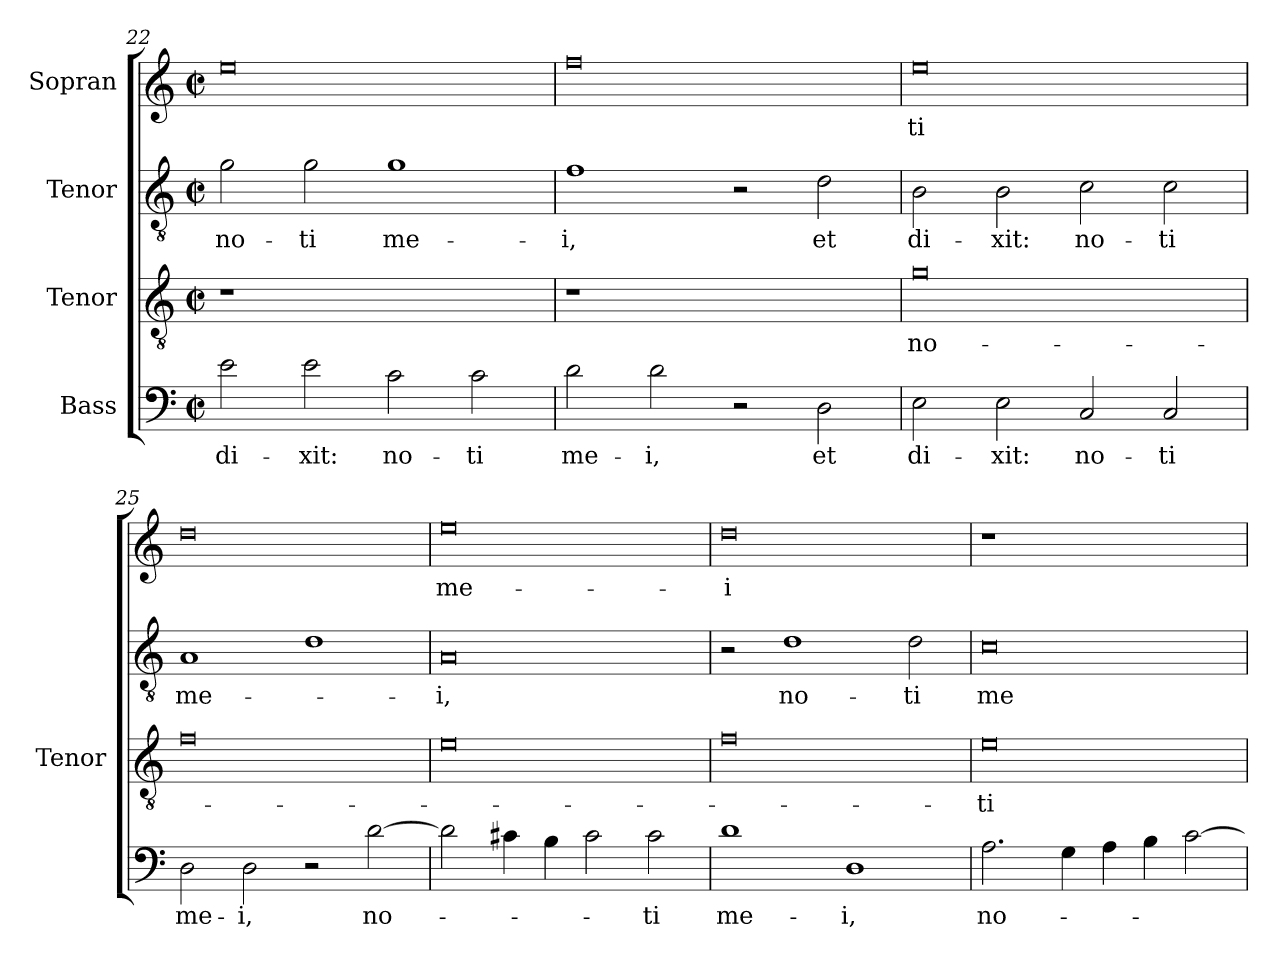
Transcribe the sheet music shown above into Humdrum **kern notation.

**kern	**text	**kern	**text	**kern	**text	**kern	**text
*part4	*part4	*part3	*part3	*part2	*part2	*part1	*part1
*staff4	*staff4	*staff3	*staff3	*staff2	*staff2	*staff1	*staff1
*I"Bass	*	*I"Tenor	*	*I"Tenor	*	*I"Sopran	*
*	*	*I'Tenor	*	*	*	*	*
*clefF4	*	*clefGv2	*	*clefGv2	*	*clefG2	*
*	*	*ITrd7c12	*	*ITrd7c12	*	*	*
*k[]	*	*k[]	*	*k[]	*	*k[]	*
*M2/2	*	*M2/2	*	*M2/2	*	*M2/2	*
*met(c|)	*	*met(c|)	*	*met(c|)	*	*met(c|)	*
=22	=22	=22	=22	=22	=22	=22	=22
!	!LO:LY:b:color=#000000	!LO:N:vis=1	!	!	!	!	!
!	!	!	!	!	!LO:LY:b:color=#000000	!	!
2ei\	di-	1r	.	2Gi\	no-	0eei	.
!	!LO:LY:b:color=#000000	!	!	!	!	!	!
!	!	!	!	!	!LO:LY:b:color=#000000	!	!
2ei\	-xit:	.	.	2Gi\	-ti	.	.
!	!LO:LY:b:color=#000000	!	!	!	!	!	!
!	!	!	!	!	!LO:LY:b:color=#000000	!	!
2ci\	no-	1ryy	.	1Gi	me-	.	.
!	!LO:LY:b:color=#000000	!	!	!	!	!	!
2ci\	-ti	.	.	.	.	.	.
=23	=23	=23	=23	=23	=23	=23	=23
!	!LO:LY:b:color=#000000	!LO:N:vis=1	!	!	!	!	!
!	!	!	!	!	!LO:LY:b:color=#000000	!	!
2di\	me-	1r	.	1Fi	-i,	0ffi	.
!	!LO:LY:b:color=#000000	!	!	!	!	!	!
2di\	-i,	.	.	.	.	.	.
2r	.	1ryy	.	2r	.	.	.
!	!LO:LY:b:color=#000000	!	!	!	!	!	!
!	!	!	!	!	!LO:LY:b:color=#000000	!	!
2Di\	et	.	.	2Di\	et	.	.
=24	=24	=24	=24	=24	=24	=24	=24
!	!LO:LY:b:color=#000000	!	!	!	!	!	!
!	!	!	!LO:LY:b:color=#000000	!	!	!	!
!	!	!	!	!	!LO:LY:b:color=#000000	!	!
!	!	!	!	!	!	!	!LO:LY:b:color=#000000
2Ei\	di-	0Gi	no-	2BBi\	di-	0eei	-ti
!	!LO:LY:b:color=#000000	!	!	!	!	!	!
!	!	!	!	!	!LO:LY:b:color=#000000	!	!
2Ei\	-xit:	.	.	2BBi\	-xit:	.	.
!	!LO:LY:b:color=#000000	!	!	!	!	!	!
!	!	!	!	!	!LO:LY:b:color=#000000	!	!
2Ci/	no-	.	.	2Ci\	no-	.	.
!	!LO:LY:b:color=#000000	!	!	!	!	!	!
!	!	!	!	!	!LO:LY:b:color=#000000	!	!
2Ci/	-ti	.	.	2Ci\	-ti	.	.
=25	=25	=25	=25	=25	=25	=25	=25
!	!LO:LY:b:color=#000000	!	!	!	!	!	!
!	!	!	!	!	!LO:LY:b:color=#000000	!	!
2Di\	me-	0Fi	.	1AAi	me-	0ddi	.
!	!LO:LY:b:color=#000000	!	!	!	!	!	!
2Di\	-i,	.	.	.	.	.	.
2r	.	.	.	1Di	.	.	.
!	!LO:LY:b:color=#000000	!	!	!	!	!	!
[>2di\	no-	.	.	.	.	.	.
=26	=26	=26	=26	=26	=26	=26	=26
!	!	!	!	!	!LO:LY:b:color=#000000	!	!
!	!	!	!	!	!	!	!LO:LY:b:color=#000000
2di\]	.	0Ei	.	0AAi	-i,	0eei	me-
4c#Xi\	.	.	.	.	.	.	.
4Bi\	.	.	.	.	.	.	.
2c#i\	.	.	.	.	.	.	.
!	!LO:LY:b:color=#000000	!	!	!	!	!	!
2c#i\	-ti	.	.	.	.	.	.
=27	=27	=27	=27	=27	=27	=27	=27
!	!LO:LY:b:color=#000000	!	!	!	!	!	!
!	!	!	!	!	!	!	!LO:LY:b:color=#000000
1di	me-	0Fi	.	2r	.	0ddi	-i
!	!	!	!	!	!LO:LY:b:color=#000000	!	!
.	.	.	.	1Di	no-	.	.
!	!LO:LY:b:color=#000000	!	!	!	!	!	!
1Di	-i,	.	.	.	.	.	.
!	!	!	!	!	!LO:LY:b:color=#000000	!	!
.	.	.	.	2Di\	-ti	.	.
!!LO:LB:g=z
=28	=28	=28	=28	=28	=28	=28	=28
!	!LO:LY:b:color=#000000	!	!	!	!	!	!
!	!	!	!LO:LY:b:color=#000000	!	!	!	!
!	!	!	!	!	!LO:LY:b:color=#000000	!LO:N:vis=1	!
2.Ai\	no-	0Ei	-ti	0Ci	me-	1r	.
4Gi\	.	.	.	.	.	.	.
4Ai\	.	.	.	.	.	1ryy	.
4Bi\	.	.	.	.	.	.	.
[>2ci\	.	.	.	.	.	.	.
=	=	=	=	=	=	=	=
*-	*-	*-	*-	*-	*-	*-	*-
